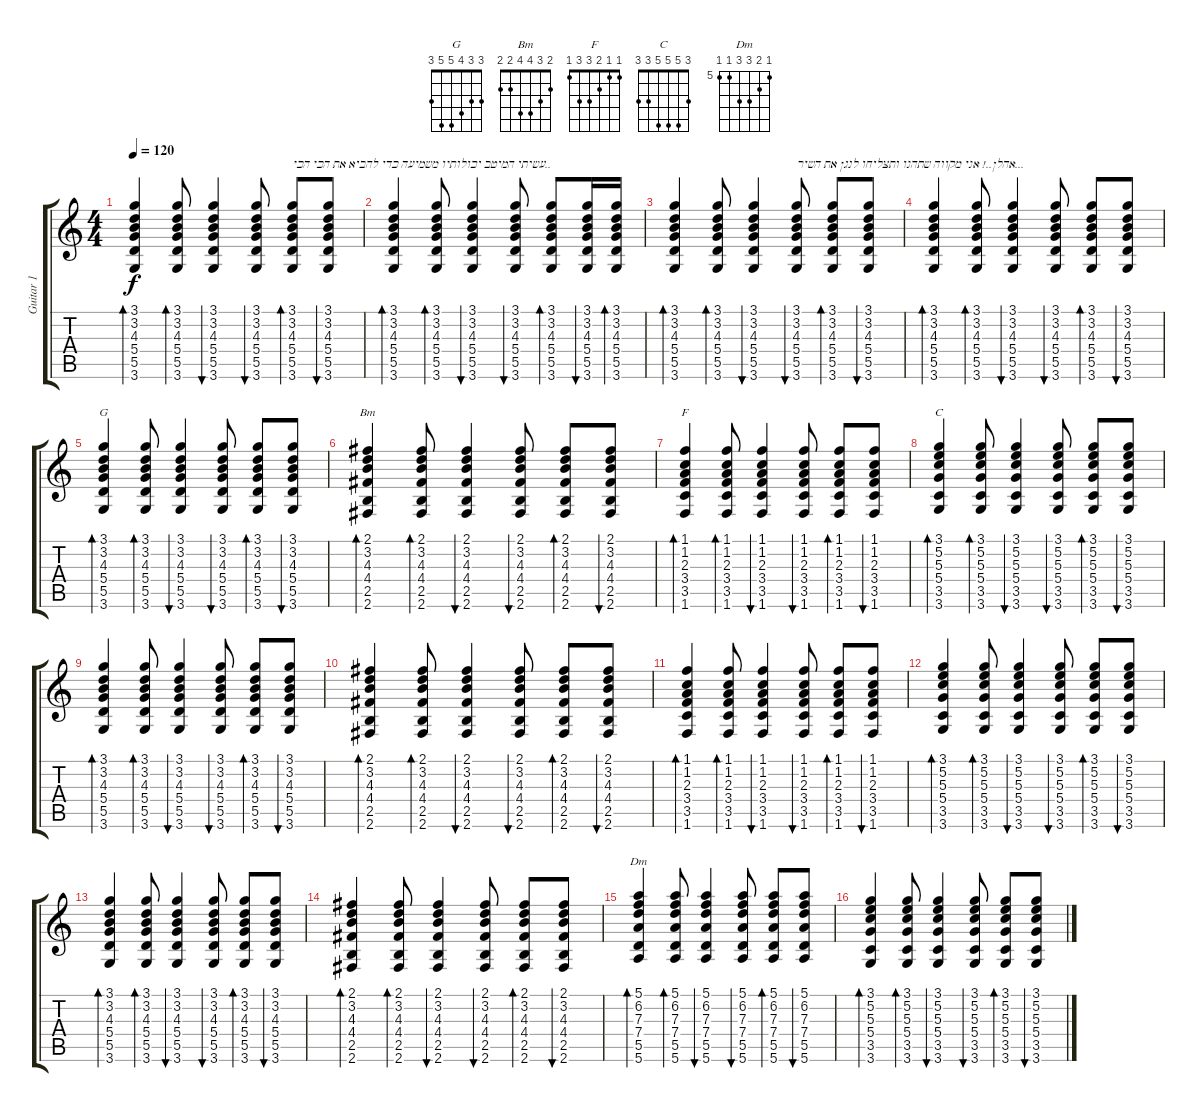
\track ("Guitar 1" "Guitar 1") {instrument acousticguitarsteel}
\staff {score tabs}
\tuning (E4 B3 G3 D3 A2 E2) {hide}
\chord ("G" 3 3 4 5 5 3)
\chord ("Bm" 2 3 4 4 2 2)
\chord ("F" 1 1 2 3 3 1)
\chord ("C" 3 5 5 5 3 3)
\chord ("Dm" 5 6 7 7 5 5) {firstfret 5}
\ts (4 4)
\tempo 120
\clef g2
\ks c
(3.1 3.2 4.3 5.4 5.5 3.6).4{bd 30 dy f instrument acousticguitarsteel} (3.1 3.2 4.3 5.4 5.5 3.6).8{bd 30} (3.1 3.2 4.3 5.4 5.5 3.6).4{bu 30} (3.1 3.2 4.3 5.4 5.5 3.6).8{bu 30} (3.1 3.2 4.3 5.4 5.5 3.6).8{bd 30 txt "עשיתי המיטב יכולותיו משמיעה כדי להביא את הכי הכי.."} (3.1 3.2 4.3 5.4 5.5 3.6).8{bu 30} |
(3.1 3.2 4.3 5.4 5.5 3.6).4{bd 30} (3.1 3.2 4.3 5.4 5.5 3.6).8{bd 30} (3.1 3.2 4.3 5.4 5.5 3.6).4{bu 30} (3.1 3.2 4.3 5.4 5.5 3.6).8{bu 30} (3.1 3.2 4.3 5.4 5.5 3.6).8{bd 30} (3.1 3.2 4.3 5.4 5.5 3.6).16{bu 30} (3.1 3.2 4.3 5.4 5.5 3.6).16{bd 30} |
(3.1 3.2 4.3 5.4 5.5 3.6).4{bd 30} (3.1 3.2 4.3 5.4 5.5 3.6).8{bd 30} (3.1 3.2 4.3 5.4 5.5 3.6).4{bu 30} (3.1 3.2 4.3 5.4 5.5 3.6).8{bu 30 txt "אהלן..! אני מקווה שתהנו ותצליחו לנגן את השיר..."} (3.1 3.2 4.3 5.4 5.5 3.6).8{bd 30} (3.1 3.2 4.3 5.4 5.5 3.6).8{bu 30} |
(3.1 3.2 4.3 5.4 5.5 3.6).4{bd 30} (3.1 3.2 4.3 5.4 5.5 3.6).8{bd 30} (3.1 3.2 4.3 5.4 5.5 3.6).4{bu 30} (3.1 3.2 4.3 5.4 5.5 3.6).8{bu 30} (3.1 3.2 4.3 5.4 5.5 3.6).8{bd 30} (3.1 3.2 4.3 5.4 5.5 3.6).8{bu 30} |
(3.1 3.2 4.3 5.4 5.5 3.6).4{bd 30 ch "G"} (3.1 3.2 4.3 5.4 5.5 3.6).8{bd 30} (3.1 3.2 4.3 5.4 5.5 3.6).4{bu 30} (3.1 3.2 4.3 5.4 5.5 3.6).8{bu 30} (3.1 3.2 4.3 5.4 5.5 3.6).8{bd 30} (3.1 3.2 4.3 5.4 5.5 3.6).8{bu 30} |
(2.1 3.2 4.3 4.4 2.5 2.6).4{bd 30 ch "Bm"} (2.1 3.2 4.3 4.4 2.5 2.6).8{bd 30} (2.1 3.2 4.3 4.4 2.5 2.6).4{bu 30} (2.1 3.2 4.3 4.4 2.5 2.6).8{bu 30} (2.1 3.2 4.3 4.4 2.5 2.6).8{bd 30} (2.1 3.2 4.3 4.4 2.5 2.6).8{bu 30} |
(1.1 1.2 2.3 3.4 3.5 1.6).4{bd 30 ch "F"} (1.1 1.2 2.3 3.4 3.5 1.6).8{bd 30} (1.1 1.2 2.3 3.4 3.5 1.6).4{bu 30} (1.1 1.2 2.3 3.4 3.5 1.6).8{bu 30} (1.1 1.2 2.3 3.4 3.5 1.6).8{bd 30} (1.1 1.2 2.3 3.4 3.5 1.6).8{bu 30} |
(3.1 5.2 5.3 5.4 3.5 3.6).4{bd 30 ch "C"} (3.1 5.2 5.3 5.4 3.5 3.6).8{bd 30} (3.1 5.2 5.3 5.4 3.5 3.6).4{bu 30} (3.1 5.2 5.3 5.4 3.5 3.6).8{bu 30} (3.1 5.2 5.3 5.4 3.5 3.6).8{bd 30} (3.1 5.2 5.3 5.4 3.5 3.6).8{bu 30} |
(3.1 3.2 4.3 5.4 5.5 3.6).4{bd 30} (3.1 3.2 4.3 5.4 5.5 3.6).8{bd 30} (3.1 3.2 4.3 5.4 5.5 3.6).4{bu 30} (3.1 3.2 4.3 5.4 5.5 3.6).8{bu 30} (3.1 3.2 4.3 5.4 5.5 3.6).8{bd 30} (3.1 3.2 4.3 5.4 5.5 3.6).8{bu 30} |
(2.1 3.2 4.3 4.4 2.5 2.6).4{bd 30} (2.1 3.2 4.3 4.4 2.5 2.6).8{bd 30} (2.1 3.2 4.3 4.4 2.5 2.6).4{bu 30} (2.1 3.2 4.3 4.4 2.5 2.6).8{bu 30} (2.1 3.2 4.3 4.4 2.5 2.6).8{bd 30} (2.1 3.2 4.3 4.4 2.5 2.6).8{bu 30} |
(1.1 1.2 2.3 3.4 3.5 1.6).4{bd 30} (1.1 1.2 2.3 3.4 3.5 1.6).8{bd 30} (1.1 1.2 2.3 3.4 3.5 1.6).4{bu 30} (1.1 1.2 2.3 3.4 3.5 1.6).8{bu 30} (1.1 1.2 2.3 3.4 3.5 1.6).8{bd 30} (1.1 1.2 2.3 3.4 3.5 1.6).8{bu 30} |
(3.1 5.2 5.3 5.4 3.5 3.6).4{bd 30} (3.1 5.2 5.3 5.4 3.5 3.6).8{bd 30} (3.1 5.2 5.3 5.4 3.5 3.6).4{bu 30} (3.1 5.2 5.3 5.4 3.5 3.6).8{bu 30} (3.1 5.2 5.3 5.4 3.5 3.6).8{bd 30} (3.1 5.2 5.3 5.4 3.5 3.6).8{bu 30} |
(3.1 3.2 4.3 5.4 5.5 3.6).4{bd 30} (3.1 3.2 4.3 5.4 5.5 3.6).8{bd 30} (3.1 3.2 4.3 5.4 5.5 3.6).4{bu 30} (3.1 3.2 4.3 5.4 5.5 3.6).8{bu 30} (3.1 3.2 4.3 5.4 5.5 3.6).8{bd 30} (3.1 3.2 4.3 5.4 5.5 3.6).8{bu 30} |
(2.1 3.2 4.3 4.4 2.5 2.6).4{bd 30} (2.1 3.2 4.3 4.4 2.5 2.6).8{bd 30} (2.1 3.2 4.3 4.4 2.5 2.6).4{bu 30} (2.1 3.2 4.3 4.4 2.5 2.6).8{bu 30} (2.1 3.2 4.3 4.4 2.5 2.6).8{bd 30} (2.1 3.2 4.3 4.4 2.5 2.6).8{bu 30} |
(5.1 6.2 7.3 7.4 5.5 5.6).4{bd 30 ch "Dm"} (5.1 6.2 7.3 7.4 5.5 5.6).8{bd 30} (5.1 6.2 7.3 7.4 5.5 5.6).4{bu 30} (5.1 6.2 7.3 7.4 5.5 5.6).8{bu 30} (5.1 6.2 7.3 7.4 5.5 5.6).8{bd 30} (5.1 6.2 7.3 7.4 5.5 5.6).8{bu 30} |
(3.1 5.2 5.3 5.4 3.5 3.6).4{bd 30} (3.1 5.2 5.3 5.4 3.5 3.6).8{bd 30} (3.1 5.2 5.3 5.4 3.5 3.6).4{bu 30} (3.1 5.2 5.3 5.4 3.5 3.6).8{bu 30} (3.1 5.2 5.3 5.4 3.5 3.6).8{bd 30} (3.1 5.2 5.3 5.4 3.5 3.6).8{bu 30}
